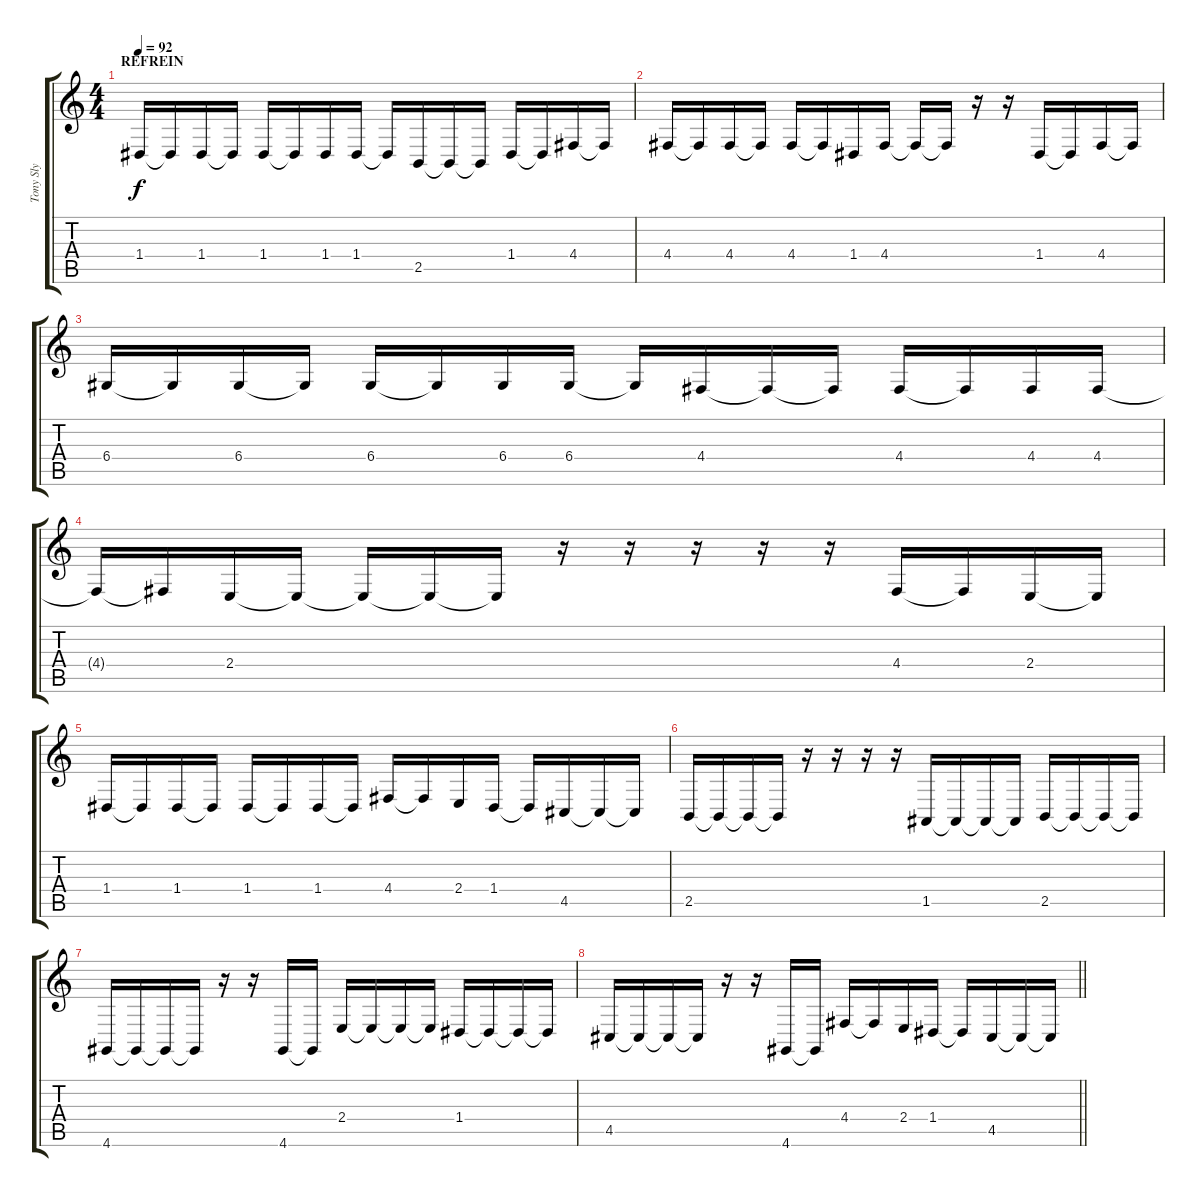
\track ("Tony Sly" "Tony Sly") {instrument tenorsax}
\staff {score tabs}
\tuning (E4 B3 G3 D3 A2 E2) {hide}
\ts (4 4)
\section ("" "REFREIN")
\tempo 92
\clef g2
\ks c
1.4.16{dy f} 1.4{t}.16 1.4.16 1.4{t}.16 1.4.16 1.4{t}.16 1.4.16 1.4.16 1.4{t}.16 2.5.16 2.5{t}.16 2.5{t}.16 1.4.16 1.4{t}.16 4.4.16 4.4{t}.16 |
4.4.16 4.4{t}.16 4.4.16 4.4{t}.16 4.4.16 4.4{t}.16 1.4.16 4.4.16 4.4{t}.16 4.4{t}.16 r.16 r.16 1.4.16 1.4{t}.16 4.4.16 4.4{t}.16 |
6.4.16 6.4{t}.16 6.4.16 6.4{t}.16 6.4.16 6.4{t}.16 6.4.16 6.4.16 6.4{t}.16 4.4.16 4.4{t}.16 4.4{t}.16 4.4.16 4.4{t}.16 4.4.16 4.4.16 |
4.4{t}.16 4.4{t}.16 2.4.16 2.4{t}.16 2.4{t}.16 2.4{t}.16 2.4{t}.16 r.16 r.16 r.16 r.16 r.16 4.4.16 4.4{t}.16 2.4.16 2.4{t}.16 |
1.4.16 1.4{t}.16 1.4.16 1.4{t}.16 1.4.16 1.4{t}.16 1.4.16 1.4{t}.16 4.4.16 4.4{t}.16 2.4.16 1.4.16 1.4{t}.16 4.5.16 4.5{t}.16 4.5{t}.16 |
2.5.16 2.5{t}.16 2.5{t}.16 2.5{t}.16 r.16 r.16 r.16 r.16 1.5.16 1.5{t}.16 1.5{t}.16 1.5{t}.16 2.5.16 2.5{t}.16 2.5{t}.16 2.5{t}.16 |
4.6.16 4.6{t}.16 4.6{t}.16 4.6{t}.16 r.16 r.16 4.6.16 4.6{t}.16 2.4.16 2.4{t}.16 2.4{t}.16 2.4{t}.16 1.4.16 1.4{t}.16 1.4{t}.16 1.4{t}.16 |
\barLineRight lightlight
4.5.16 4.5{t}.16 4.5{t}.16 4.5{t}.16 r.16 r.16 4.6.16 4.6{t}.16 4.4.16 4.4{t}.16 2.4.16 1.4.16 1.4{t}.16 4.5.16 4.5{t}.16 4.5{t}.16
